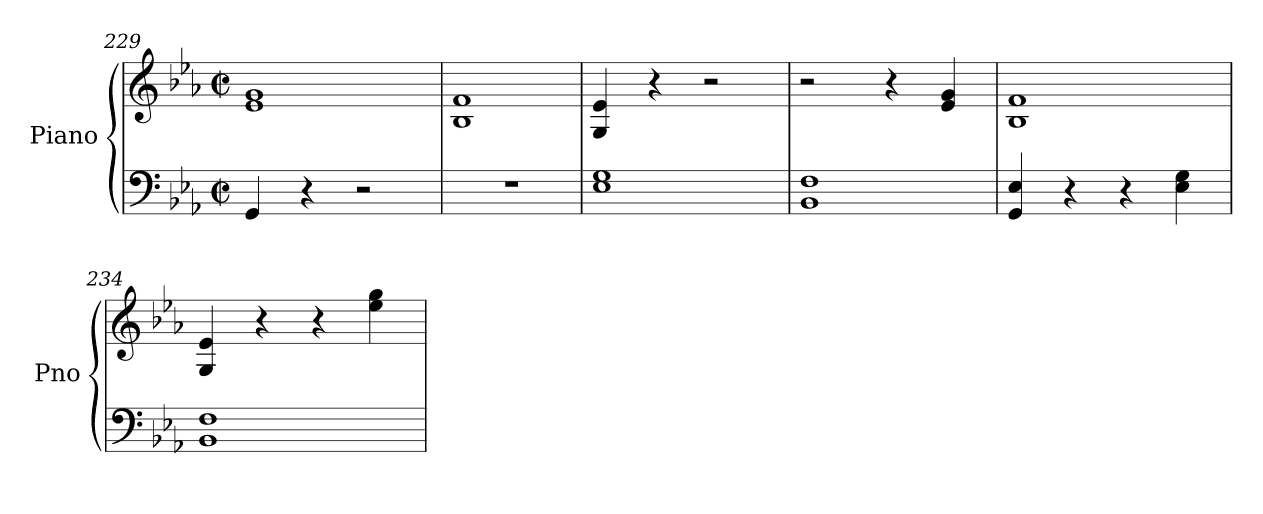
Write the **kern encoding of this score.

**kern	**kern
*part1	*part1
*staff2	*staff1
*I"Piano	*
*I'Pno	*
*clefF4	*clefG2
*k[b-e-a-]	*k[b-e-a-]
*M4/4	*M4/4
*met(c|)	*met(c|)
=229	=229
4GG/	1e- 1g
4r	.
2r	.
=230	=230
1r	1B- 1f
=231	=231
1E- 1G	4G/ 4e-/
.	4r
.	2r
=232	=232
1BB- 1F	2r
.	4r
.	4e-/ 4g/
=233	=233
4GG/ 4E-/	1B- 1f
4r	.
4r	.
4E-\ 4G\	.
!!LO:PB:g=z
=234	=234
1BB- 1F	4G/ 4e-/
.	4r
.	4r
.	4ee-\ 4gg\
=	=
*-	*-
